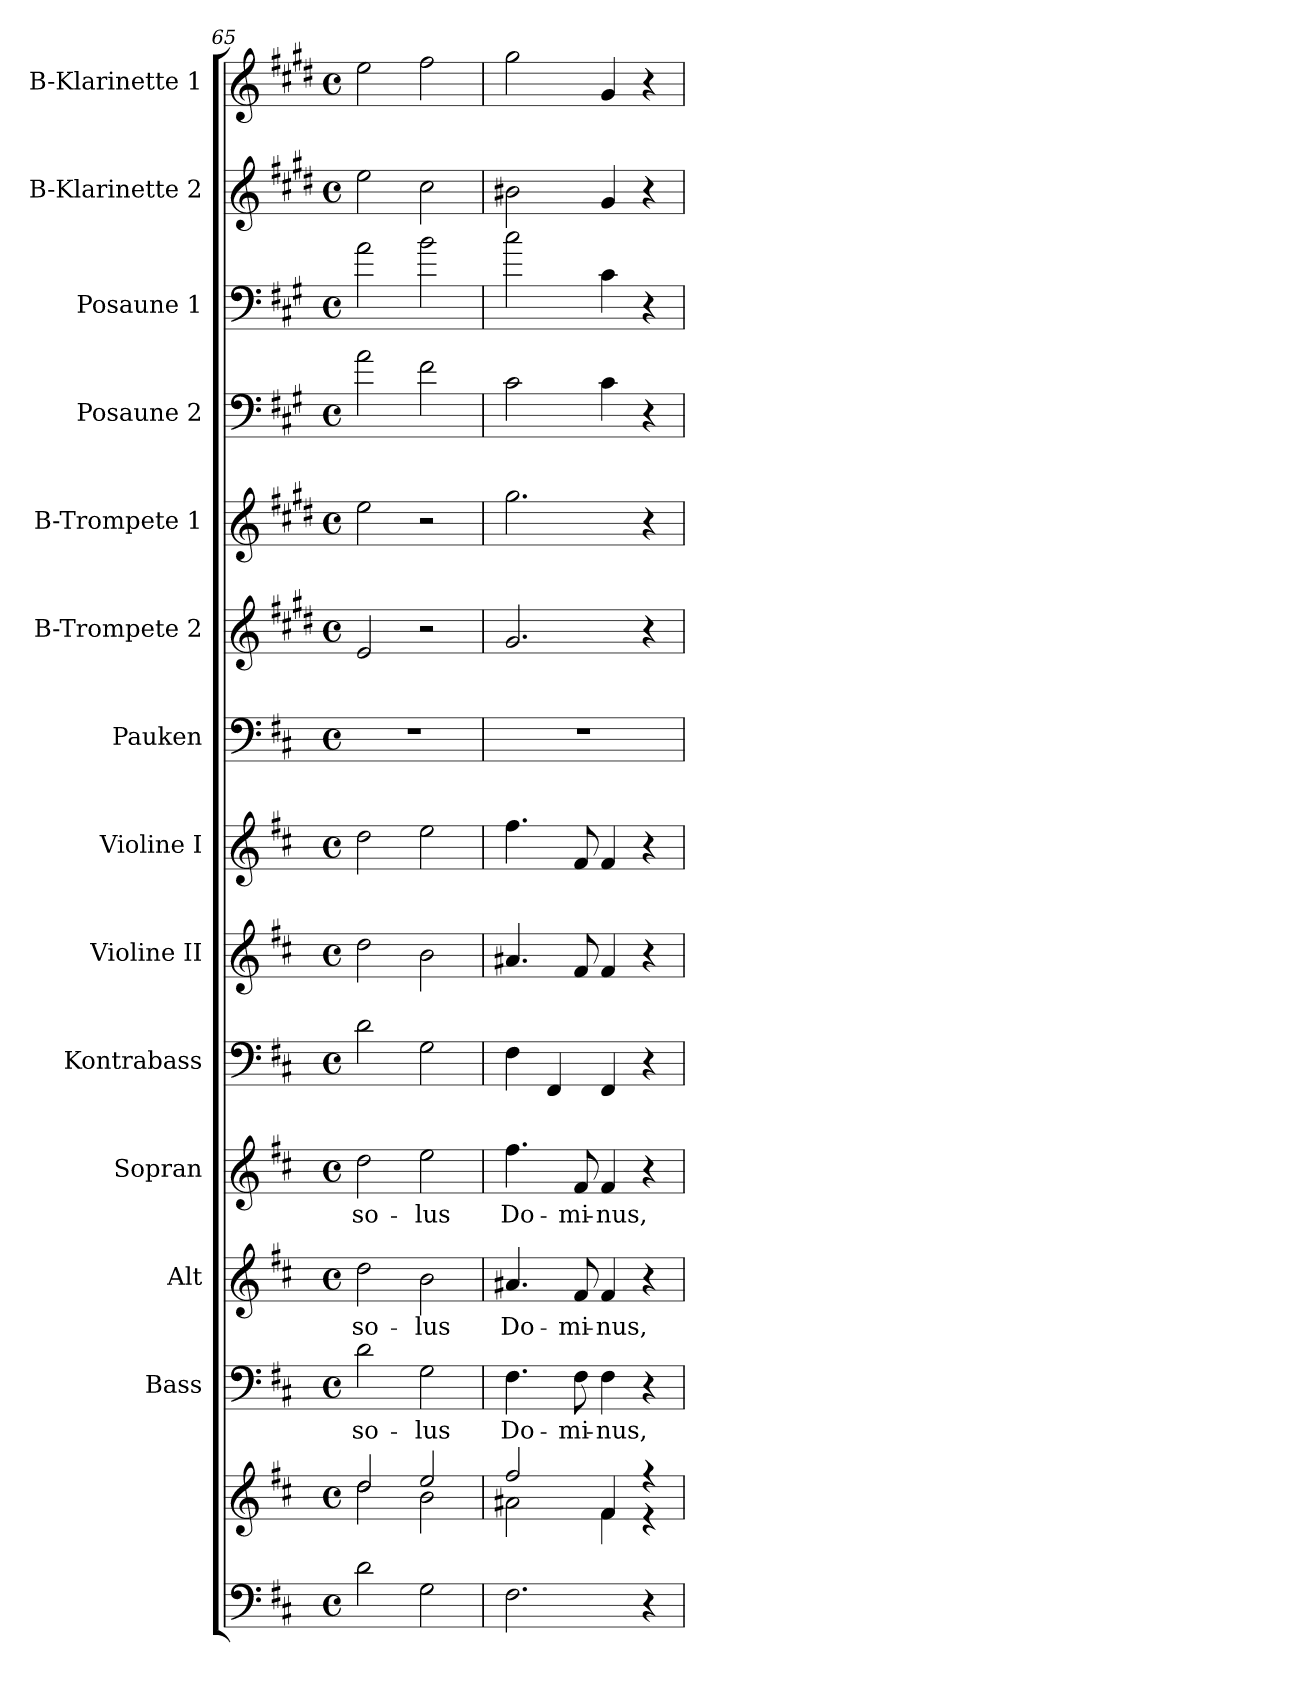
**kern	**kern	**kern	**text	**kern	**text	**kern	**text	**kern	**kern	**kern	**kern	**kern	**kern	**kern	**kern	**kern	**kern
*part14	*part14	*part13	*part13	*part12	*part12	*part11	*part11	*part10	*part9	*part8	*part7	*part6	*part5	*part4	*part3	*part2	*part1
*staff15	*staff14	*staff13	*staff13	*staff12	*staff12	*staff11	*staff11	*staff10	*staff9	*staff8	*staff7	*staff6	*staff5	*staff4	*staff3	*staff2	*staff1
*	*	*I"Bass	*	*I"Alt	*	*I"Sopran	*	*I"Kontrabass	*I"Violine II	*I"Violine I	*I"Pauken	*I"B-Trompete 2	*I"B-Trompete 1	*I"Posaune 2	*I"Posaune 1	*I"B-Klarinette 2	*I"B-Klarinette 1
*	*	*I'B.	*	*I'A.	*	*I'S.	*	*I'Kb.	*I'Vl. II	*I'Vl. I	*I'Pk.	*I'B Trp. 2	*I'B Trp. 1	*I'Pos. 2	*I'Pos. 1	*I'B Kl. 2	*I'B Kl. 1
*clefF4	*clefG2	*clefF4	*	*clefG2	*	*clefG2	*	*clefF4	*clefG2	*clefG2	*clefF4	*clefG2	*clefG2	*clefF4	*clefF4	*clefG2	*clefG2
*	*	*	*	*	*	*	*	*ITrd7c12	*	*	*	*ITrd1c2	*ITrd1c2	*ITrd4c7	*ITrd4c7	*ITrd1c2	*ITrd1c2
*k[f#c#]	*k[f#c#]	*k[f#c#]	*	*k[f#c#]	*	*k[f#c#]	*	*k[f#c#]	*k[f#c#]	*k[f#c#]	*k[f#c#]	*k[f#c#]	*k[f#c#]	*k[f#c#]	*k[f#c#]	*k[f#c#]	*k[f#c#]
*D:	*D:	*D:	*	*D:	*	*D:	*	*D:	*D:	*D:	*D:	*D:	*D:	*D:	*D:	*D:	*D:
*M4/4	*M4/4	*M4/4	*	*M4/4	*	*M4/4	*	*M4/4	*M4/4	*M4/4	*M4/4	*M4/4	*M4/4	*M4/4	*M4/4	*M4/4	*M4/4
*met(c)	*met(c)	*met(c)	*	*met(c)	*	*met(c)	*	*met(c)	*met(c)	*met(c)	*met(c)	*met(c)	*met(c)	*met(c)	*met(c)	*met(c)	*met(c)
=65	=65	=65	=65	=65	=65	=65	=65	=65	=65	=65	=65	=65	=65	=65	=65	=65	=65
*	*^	*	*	*	*	*	*	*	*	*	*	*	*	*	*	*	*
!	!	!	!	!LO:LY:b	!	!LO:LY:b	!	!LO:LY:b	!	!	!	!	!	!	!	!	!	!
2d\	2dd/	2dd\	2d\	so-	2dd\	so-	2dd\	so-	2D\	2dd\	2dd\	1r	2d/	2dd\	2d\	2d\	2dd\	2dd\
!	!	!	!	!LO:LY:b	!	!LO:LY:b	!	!LO:LY:b	!	!	!	!	!	!	!	!	!	!
2G\	2ee/	2b\	2G\	-lus	2b\	-lus	2ee\	-lus	2GG\	2b\	2ee\	.	2r	2r	2B\	2e\	2b\	2ee\
=66	=66	=66	=66	=66	=66	=66	=66	=66	=66	=66	=66	=66	=66	=66	=66	=66	=66	=66
!	!	!	!	!LO:LY:b	!	!LO:LY:b	!	!LO:LY:b	!	!	!	!	!	!	!	!	!	!
2.F#\	2ff#/	2a#X\	4.F#\	Do-	4.a#X/	Do-	4.ff#\	Do-	4FF#\	4.a#X/	4.ff#\	1r	2.f#/	2.ff#\	2F#\	2f#\	2a#X\	2ff#\
.	.	.	.	.	.	.	.	.	4FFF#/	.	.	.	.	.	.	.	.	.
!	!	!	!	!LO:LY:b	!	!LO:LY:b	!	!LO:LY:b	!	!	!	!	!	!	!	!	!	!
.	.	.	8F#\	-mi-	8f#/	-mi-	8f#/	-mi-	.	8f#/	8f#/	.	.	.	.	.	.	.
!	!	!	!	!LO:LY:b	!	!LO:LY:b	!	!LO:LY:b	!	!	!	!	!	!	!	!	!	!
.	4f#/	4f#\	4F#\	-nus,	4f#/	-nus,	4f#/	-nus,	4FFF#/	4f#/	4f#/	.	.	.	4F#\	4F#\	4f#/	4f#/
4r	4r	4r	4r	.	4r	.	4r	.	4r	4r	4r	.	4r	4r	4r	4r	4r	4r
*	*v	*v	*	*	*	*	*	*	*	*	*	*	*	*	*	*	*	*
=	=	=	=	=	=	=	=	=	=	=	=	=	=	=	=	=	=
*-	*-	*-	*-	*-	*-	*-	*-	*-	*-	*-	*-	*-	*-	*-	*-	*-	*-
